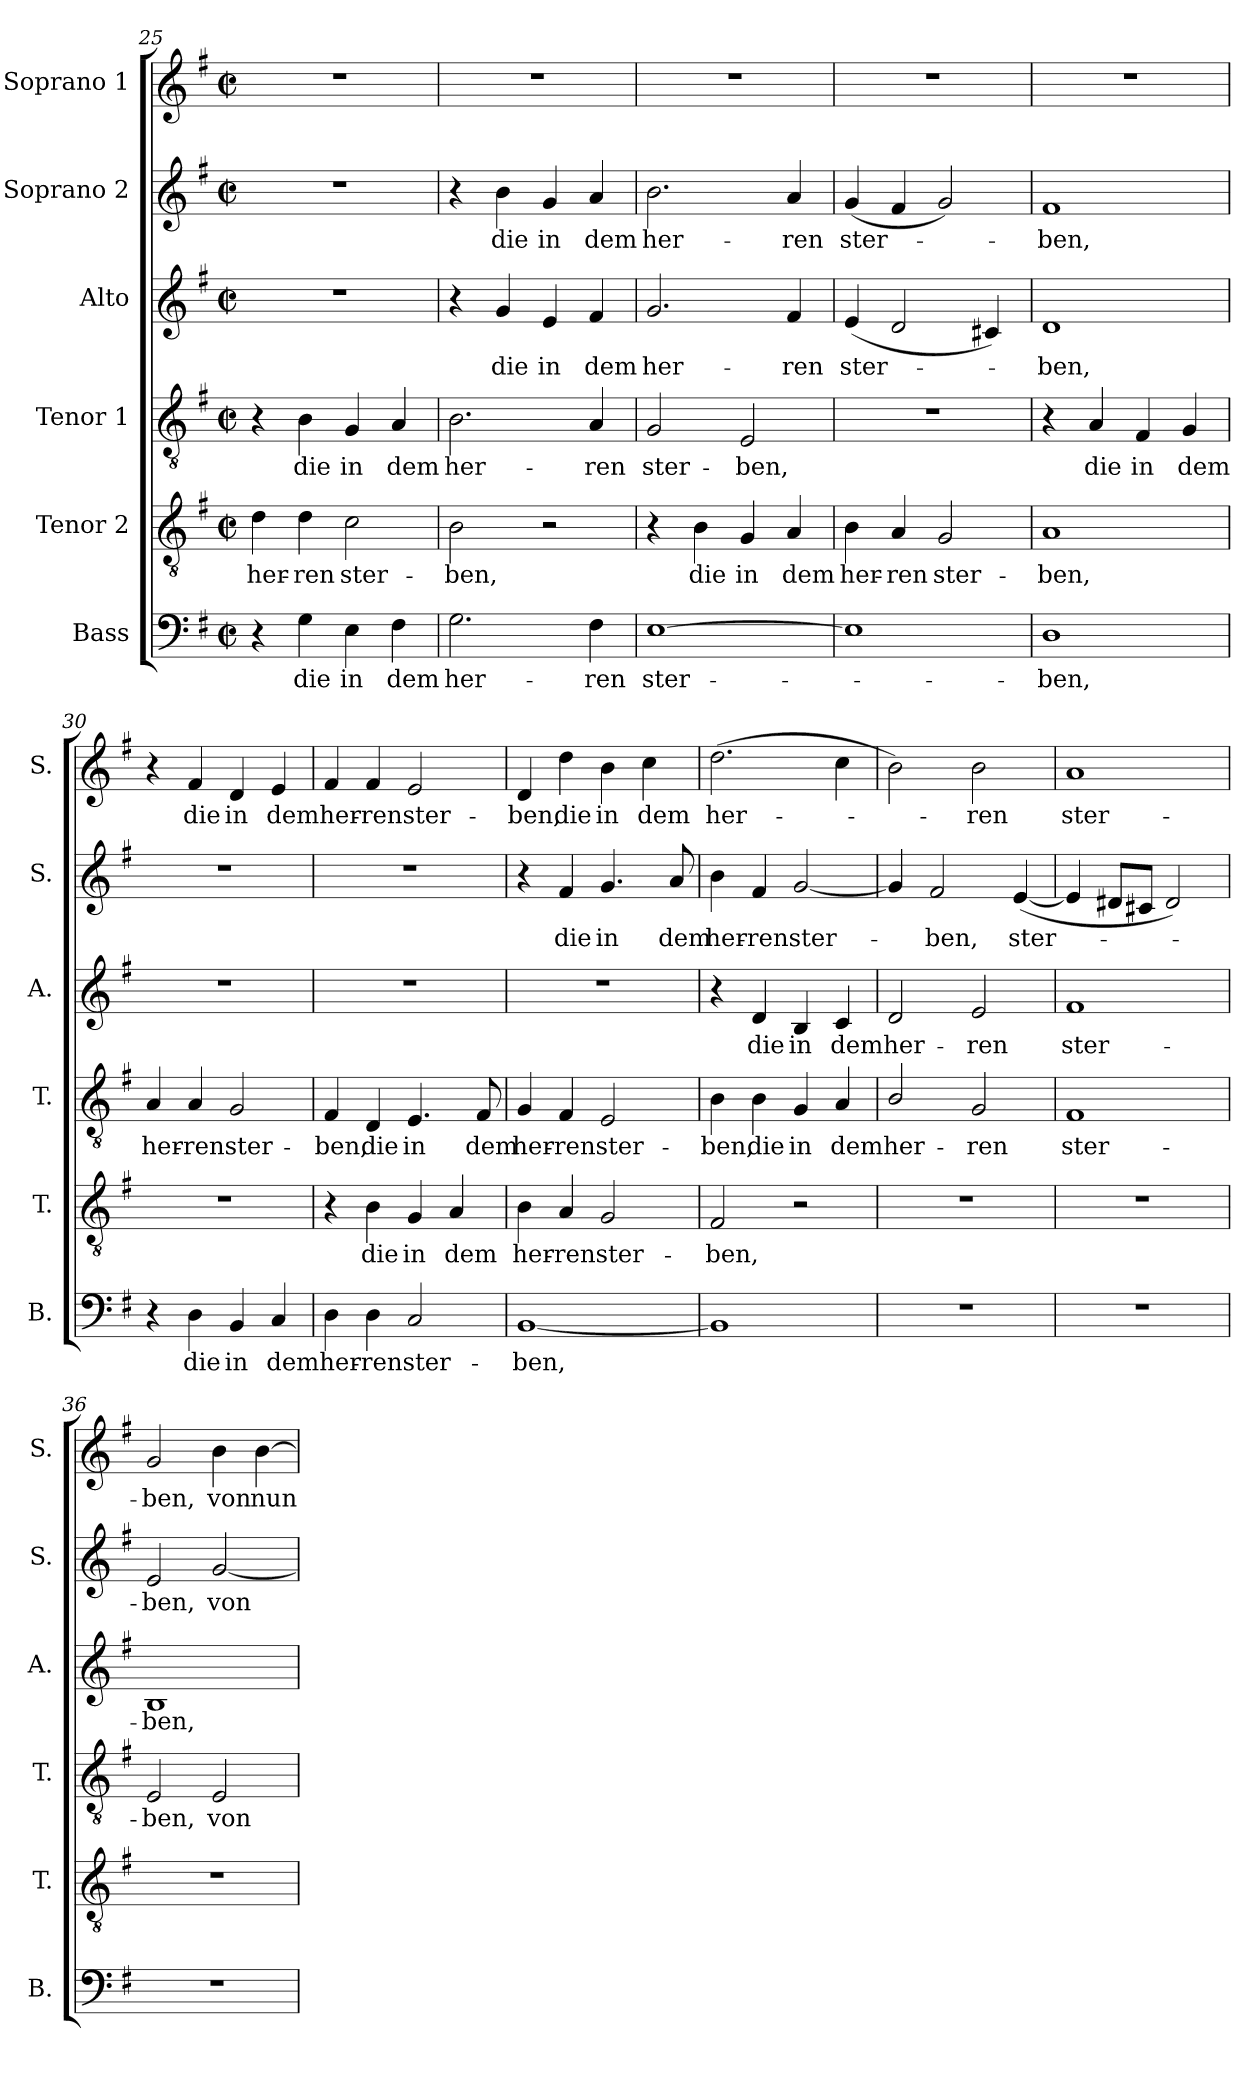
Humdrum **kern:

**kern	**text	**kern	**text	**kern	**text	**kern	**text	**kern	**text	**kern	**text
*part6	*part6	*part5	*part5	*part4	*part4	*part3	*part3	*part2	*part2	*part1	*part1
*staff6	*staff6	*staff5	*staff5	*staff4	*staff4	*staff3	*staff3	*staff2	*staff2	*staff1	*staff1
*I"Bass	*	*I"Tenor 2	*	*I"Tenor 1	*	*I"Alto	*	*I"Soprano 2	*	*I"Soprano 1	*
*I'B.	*	*I'T.	*	*I'T.	*	*I'A.	*	*I'S.	*	*I'S.	*
*clefF4	*	*clefGv2	*	*clefGv2	*	*clefG2	*	*clefG2	*	*clefG2	*
*	*	*ITrd7c12	*	*ITrd7c12	*	*	*	*	*	*	*
*k[f#]	*	*k[f#]	*	*k[f#]	*	*k[f#]	*	*k[f#]	*	*k[f#]	*
*G:	*	*G:	*	*G:	*	*G:	*	*G:	*	*G:	*
*M2/2	*	*M2/2	*	*M2/2	*	*M2/2	*	*M2/2	*	*M2/2	*
*met(c|)	*	*met(c|)	*	*met(c|)	*	*met(c|)	*	*met(c|)	*	*met(c|)	*
=25	=25	=25	=25	=25	=25	=25	=25	=25	=25	=25	=25
!	!	!	!LO:LY:b	!	!	!	!	!	!	!	!
4r	.	4D\	her-	4r	.	1r	.	1r	.	1r	.
!	!LO:LY:b	!	!LO:LY:b	!	!LO:LY:b	!	!	!	!	!	!
4G\	die	4D\	-ren	4BB\	die	.	.	.	.	.	.
!	!LO:LY:b	!	!LO:LY:b	!	!LO:LY:b	!	!	!	!	!	!
4E\	in	2C\	ster-	4GG/	in	.	.	.	.	.	.
!	!LO:LY:b	!	!	!	!LO:LY:b	!	!	!	!	!	!
4F#\	dem	.	.	4AA/	dem	.	.	.	.	.	.
=26	=26	=26	=26	=26	=26	=26	=26	=26	=26	=26	=26
!	!LO:LY:b	!	!LO:LY:b	!	!LO:LY:b	!	!	!	!	!	!
2.G\	her-	2BB\	-ben,	2.BB\	her-	4r	.	4r	.	1r	.
!	!	!	!	!	!	!	!LO:LY:b	!	!LO:LY:b	!	!
.	.	.	.	.	.	4g/	die	4b\	die	.	.
!	!	!	!	!	!	!	!LO:LY:b	!	!LO:LY:b	!	!
.	.	2r	.	.	.	4e/	in	4g/	in	.	.
!	!LO:LY:b	!	!	!	!LO:LY:b	!	!LO:LY:b	!	!LO:LY:b	!	!
4F#\	-ren	.	.	4AA/	-ren	4f#/	dem	4a/	dem	.	.
=27	=27	=27	=27	=27	=27	=27	=27	=27	=27	=27	=27
!	!LO:LY:b	!	!	!	!LO:LY:b	!	!LO:LY:b	!	!LO:LY:b	!	!
[>1E	ster-	4r	.	2GG/	ster-	2.g/	her-	2.b\	her-	1r	.
!	!	!	!LO:LY:b	!	!	!	!	!	!	!	!
.	.	4BB\	die	.	.	.	.	.	.	.	.
!	!	!	!LO:LY:b	!	!LO:LY:b	!	!	!	!	!	!
.	.	4GG/	in	2EE/	-ben,	.	.	.	.	.	.
!	!	!	!LO:LY:b	!	!	!	!LO:LY:b	!	!LO:LY:b	!	!
.	.	4AA/	dem	.	.	4f#/	-ren	4a/	-ren	.	.
!!LO:PB:g=z
=28	=28	=28	=28	=28	=28	=28	=28	=28	=28	=28	=28
!	!	!	!LO:LY:b	!	!	!	!LO:LY:b	!	!LO:LY:b	!	!
1E]	.	4BB\	her-	1r	.	(<4e/	ster-	(<4g/	ster-	1r	.
!	!	!	!LO:LY:b	!	!	!	!	!	!	!	!
.	.	4AA/	-ren	.	.	2d/	.	4f#/	.	.	.
!	!	!	!LO:LY:b	!	!	!	!	!	!	!	!
.	.	2GG/	ster-	.	.	.	.	2g/)	.	.	.
.	.	.	.	.	.	4c#X/)	.	.	.	.	.
=29	=29	=29	=29	=29	=29	=29	=29	=29	=29	=29	=29
!	!LO:LY:b	!	!LO:LY:b	!	!	!	!LO:LY:b	!	!LO:LY:b	!	!
1D	-ben,	1AA	-ben,	4r	.	1d	-ben,	1f#	-ben,	1r	.
!	!	!	!	!	!LO:LY:b	!	!	!	!	!	!
.	.	.	.	4AA/	die	.	.	.	.	.	.
!	!	!	!	!	!LO:LY:b	!	!	!	!	!	!
.	.	.	.	4FF#/	in	.	.	.	.	.	.
!	!	!	!	!	!LO:LY:b	!	!	!	!	!	!
.	.	.	.	4GG/	dem	.	.	.	.	.	.
=30	=30	=30	=30	=30	=30	=30	=30	=30	=30	=30	=30
!	!	!	!	!	!LO:LY:b	!	!	!	!	!	!
4r	.	1r	.	4AA/	her-	1r	.	1r	.	4r	.
!	!LO:LY:b	!	!	!	!LO:LY:b	!	!	!	!	!	!LO:LY:b
4D\	die	.	.	4AA/	-ren	.	.	.	.	4f#/	die
!	!LO:LY:b	!	!	!	!LO:LY:b	!	!	!	!	!	!LO:LY:b
4BB/	in	.	.	2GG/	ster-	.	.	.	.	4d/	in
!	!LO:LY:b	!	!	!	!	!	!	!	!	!	!LO:LY:b
4C/	dem	.	.	.	.	.	.	.	.	4e/	dem
=31	=31	=31	=31	=31	=31	=31	=31	=31	=31	=31	=31
!	!LO:LY:b	!	!	!	!LO:LY:b	!	!	!	!	!	!LO:LY:b
4D\	her-	4r	.	4FF#/	-ben,	1r	.	1r	.	4f#/	her-
!	!LO:LY:b	!	!LO:LY:b	!	!LO:LY:b	!	!	!	!	!	!LO:LY:b
4D\	-ren	4BB\	die	4DD/	die	.	.	.	.	4f#/	-ren
!	!LO:LY:b	!	!LO:LY:b	!	!LO:LY:b	!	!	!	!	!	!LO:LY:b
2C/	ster-	4GG/	in	4.EE/	in	.	.	.	.	2e/	ster-
!	!	!	!LO:LY:b	!	!	!	!	!	!	!	!
.	.	4AA/	dem	.	.	.	.	.	.	.	.
!	!	!	!	!	!LO:LY:b	!	!	!	!	!	!
.	.	.	.	8FF#/	dem	.	.	.	.	.	.
=32	=32	=32	=32	=32	=32	=32	=32	=32	=32	=32	=32
!	!LO:LY:b	!	!LO:LY:b	!	!LO:LY:b	!	!	!	!	!	!LO:LY:b
[<1BB	-ben,	4BB\	her-	4GG/	her-	1r	.	4r	.	4d/	-ben,
!	!	!	!LO:LY:b	!	!LO:LY:b	!	!	!	!LO:LY:b	!	!LO:LY:b
.	.	4AA/	-ren	4FF#/	-ren	.	.	4f#/	die	4dd\	die
!	!	!	!LO:LY:b	!	!LO:LY:b	!	!	!	!LO:LY:b	!	!LO:LY:b
.	.	2GG/	ster-	2EE/	ster-	.	.	4.g/	in	4b\	in
!	!	!	!	!	!	!	!	!	!	!	!LO:LY:b
.	.	.	.	.	.	.	.	.	.	4cc\	dem
!	!	!	!	!	!	!	!	!	!LO:LY:b	!	!
.	.	.	.	.	.	.	.	8a/	dem	.	.
=33	=33	=33	=33	=33	=33	=33	=33	=33	=33	=33	=33
!	!	!	!LO:LY:b	!	!LO:LY:b	!	!	!	!LO:LY:b	!	!LO:LY:b
1BB]	.	2FF#/	-ben,	4BB\	-ben,	4r	.	4b\	her-	(>2.dd\	her-
!	!	!	!	!	!LO:LY:b	!	!LO:LY:b	!	!LO:LY:b	!	!
.	.	.	.	4BB\	die	4d/	die	4f#/	-ren	.	.
!	!	!	!	!	!LO:LY:b	!	!LO:LY:b	!	!LO:LY:b	!	!
.	.	2r	.	4GG/	in	4B/	in	[<2g/	ster-	.	.
!	!	!	!	!	!LO:LY:b	!	!LO:LY:b	!	!	!	!
.	.	.	.	4AA/	dem	4c/	dem	.	.	4cc\	.
!!LO:LB:g=z
=34	=34	=34	=34	=34	=34	=34	=34	=34	=34	=34	=34
!	!	!	!	!	!LO:LY:b	!	!LO:LY:b	!	!	!	!
1r	.	1r	.	2BB/	her-	2d/	her-	4g/]	.	2b\)	.
!	!	!	!	!	!	!	!	!	!LO:LY:b	!	!
.	.	.	.	.	.	.	.	2f#/	-ben,	.	.
!	!	!	!	!	!LO:LY:b	!	!LO:LY:b	!	!	!	!LO:LY:b
.	.	.	.	2GG/	-ren	2e/	-ren	.	.	2b\	-ren
!	!	!	!	!	!	!	!	!	!LO:LY:b	!	!
.	.	.	.	.	.	.	.	(<[<4e/	ster-	.	.
=35	=35	=35	=35	=35	=35	=35	=35	=35	=35	=35	=35
!	!	!	!	!	!LO:LY:b	!	!LO:LY:b	!	!	!	!LO:LY:b
1r	.	1r	.	1FF#	ster-	1f#	ster-	4e/]	.	1a	ster-
.	.	.	.	.	.	.	.	8d#X/L	.	.	.
.	.	.	.	.	.	.	.	8c#X/J	.	.	.
.	.	.	.	.	.	.	.	2d#/)	.	.	.
=36	=36	=36	=36	=36	=36	=36	=36	=36	=36	=36	=36
!	!	!	!	!	!LO:LY:b	!	!LO:LY:b	!	!LO:LY:b	!	!LO:LY:b
1r	.	1r	.	2EE/	-ben,	1B	-ben,	2e/	-ben,	2g/	-ben,
!	!	!	!	!	!LO:LY:b	!	!	!	!LO:LY:b	!	!LO:LY:b
.	.	.	.	2EE/	von	.	.	[<2g/	von	4b\	von
!	!	!	!	!	!	!	!	!	!	!	!LO:LY:b
.	.	.	.	.	.	.	.	.	.	[>4b\	nun
=	=	=	=	=	=	=	=	=	=	=	=
*-	*-	*-	*-	*-	*-	*-	*-	*-	*-	*-	*-
